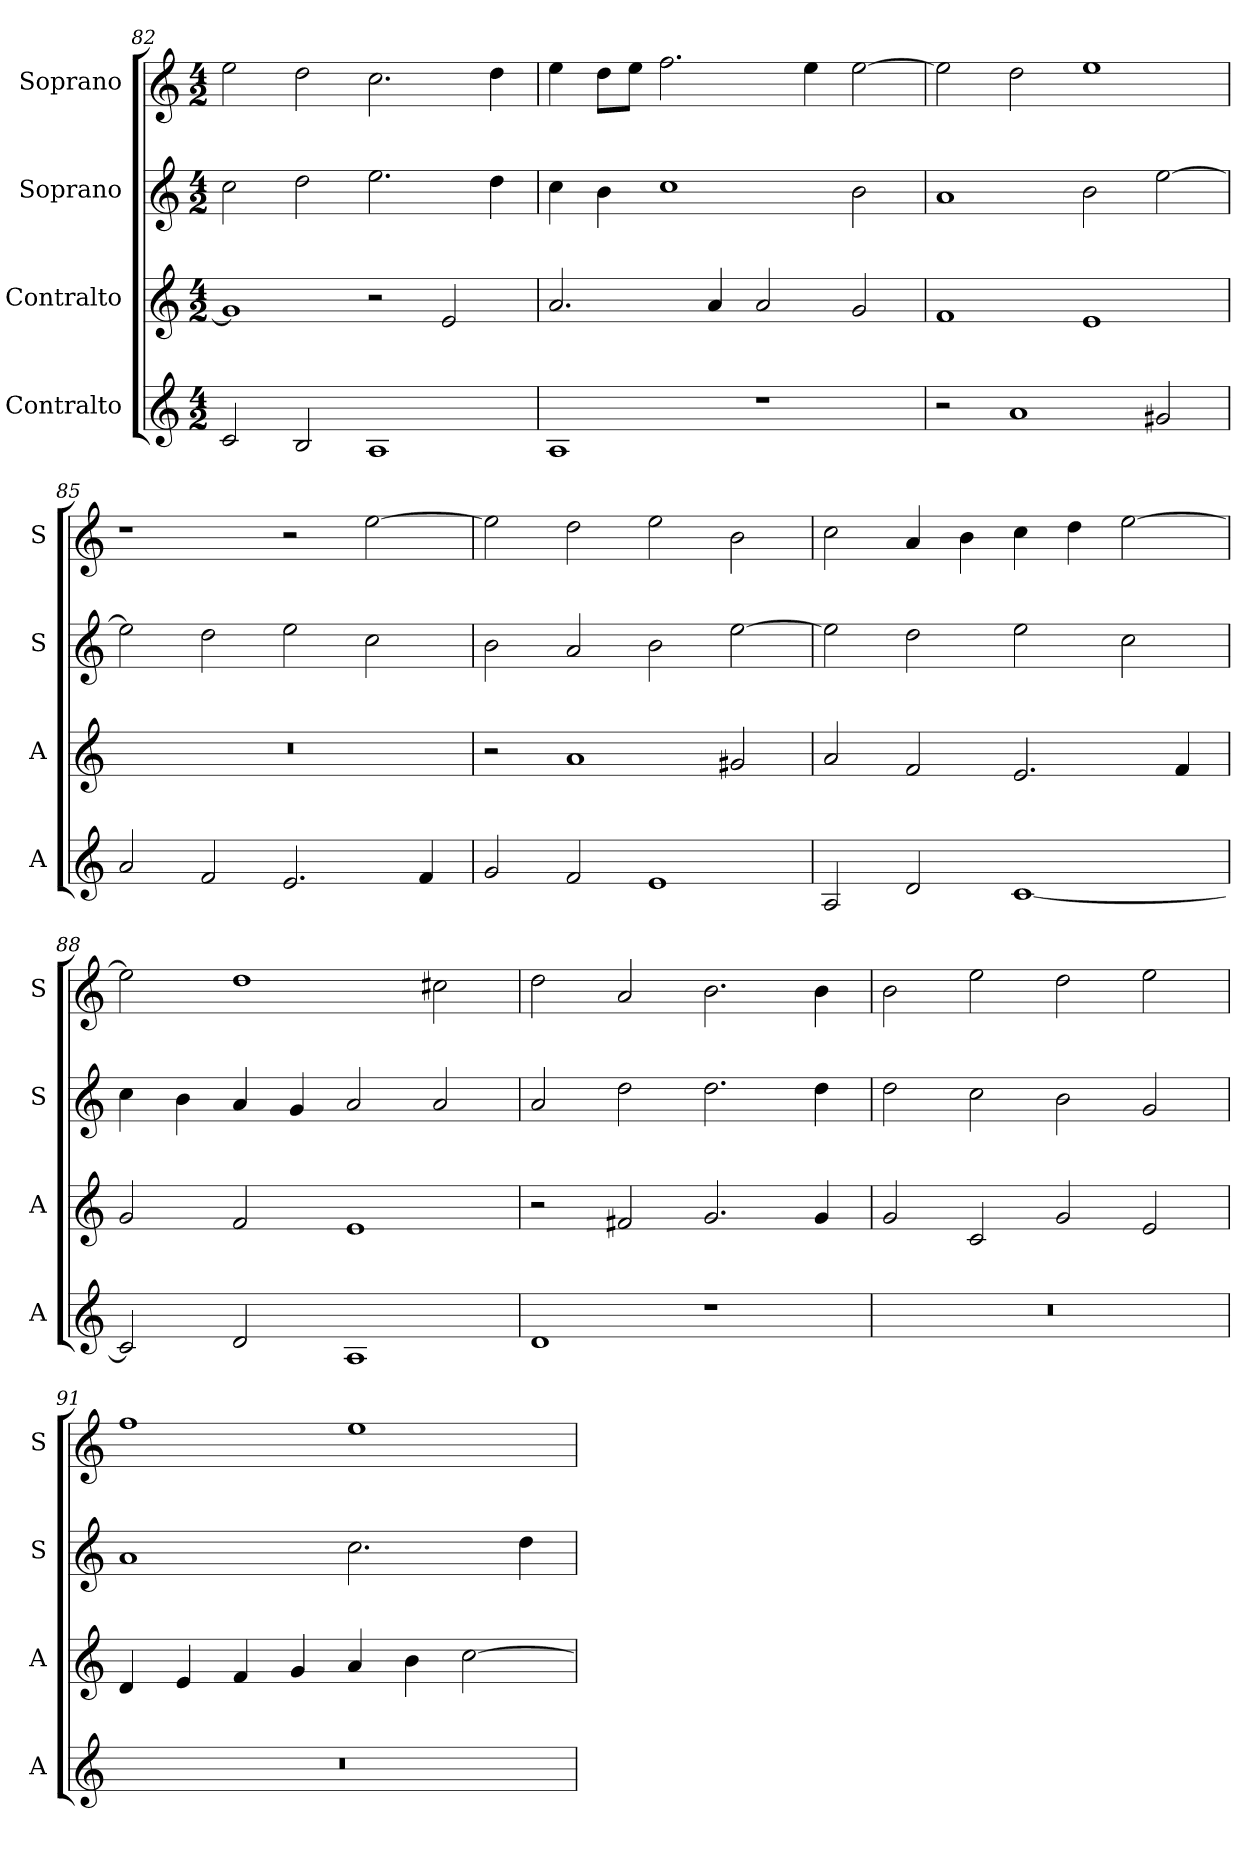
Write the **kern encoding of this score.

**kern	**kern	**kern	**kern
*part4	*part3	*part2	*part1
*staff4	*staff3	*staff2	*staff1
*I"Contralto	*I"Contralto	*I"Soprano	*I"Soprano
*I'A	*I'A	*I'S	*I'S
*clefG2	*clefG2	*clefG2	*clefG2
*k[]	*k[]	*k[]	*k[]
*G:mix	*G:mix	*G:mix	*G:mix
*M4/2	*M4/2	*M4/2	*M4/2
=82	=82	=82	=82
2c	1g]	2cc	2ee
2B	.	2dd	2dd
1A	2r	2.ee	2.cc
.	2e	.	.
.	.	4dd	4dd
=83	=83	=83	=83
1A	2.a	4cc	4ee
.	.	4b	8dd\L
.	.	.	8ee\J
.	.	1cc	2.ff
.	4a	.	.
1r	2a	.	.
.	.	.	4ee
.	2g	2b	[2ee
=84	=84	=84	=84
2r	1f	1a	2ee]
1a	.	.	2dd
.	1e	2b	1ee
2g#X	.	[2ee	.
=85	=85	=85	=85
2a	0r	2ee]	1r
2f	.	2dd	.
2.e	.	2ee	2r
.	.	2cc	[2ee
4f	.	.	.
=86	=86	=86	=86
2g	2r	2b	2ee]
2f	1a	2a	2dd
1e	.	2b	2ee
.	2g#X	[2ee	2b
=87	=87	=87	=87
2A	2a	2ee]	2cc
2d	2f	2dd	4a
.	.	.	4b
[1c	2.e	2ee	4cc
.	.	.	4dd
.	.	2cc	[2ee
.	4f	.	.
=88	=88	=88	=88
2c]	2g	4cc	2ee]
.	.	4b	.
2d	2f	4a	1dd
.	.	4g	.
1A	1e	2a	.
.	.	2a	2cc#X
=89	=89	=89	=89
1d	2r	2a	2dd
.	2f#X	2dd	2a
1r	2.g	2.dd	2.b
.	4g	4dd	4b
=90	=90	=90	=90
0r	2g	2dd	2b
.	2c	2cc	2ee
.	2g	2b	2dd
.	2e	2g	2ee
=91	=91	=91	=91
0r	4d	1a	1ff
.	4e	.	.
.	4f	.	.
.	4g	.	.
.	4a	2.cc	1ee
.	4b	.	.
.	[2cc	.	.
.	.	4dd	.
=	=	=	=
*-	*-	*-	*-
